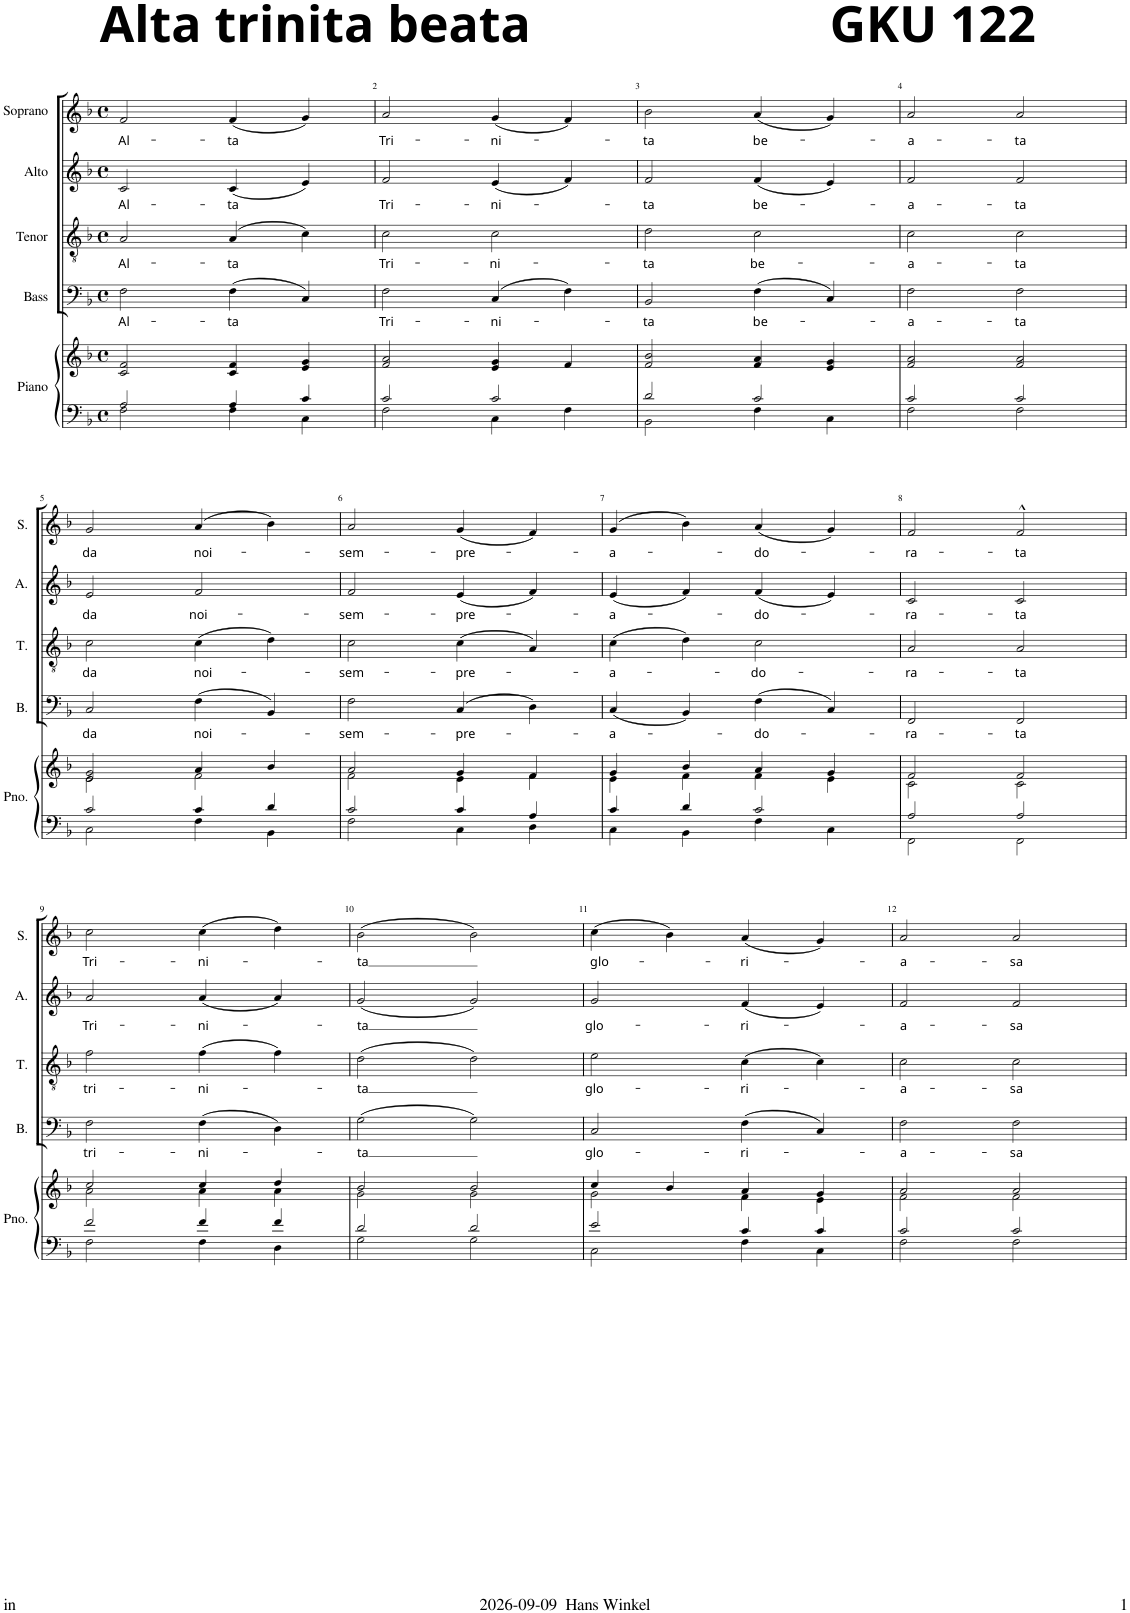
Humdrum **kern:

**kern	**kern	**kern	**text	**kern	**text	**kern	**text	**kern	**text
*part5	*part5	*part4	*part4	*part3	*part3	*part2	*part2	*part1	*part1
*staff6	*staff5	*staff4	*staff4	*staff3	*staff3	*staff2	*staff2	*staff1	*staff1
*I"Piano	*	*I"Bass	*	*I"Tenor	*	*I"Alto	*	*I"Soprano	*
*I'Pno.	*	*I'B.	*	*I'T.	*	*I'A.	*	*I'S.	*
*clefF4	*clefG2	*clefF4	*	*clefGv2	*	*clefG2	*	*clefG2	*
*k[b-]	*k[b-]	*k[b-]	*	*k[b-]	*	*k[b-]	*	*k[b-]	*
*M4/4	*M4/4	*M4/4	*	*M4/4	*	*M4/4	*	*M4/4	*
*met(c)	*met(c)	*met(c)	*	*met(c)	*	*met(c)	*	*met(c)	*
=1	=1	=1	=1	=1	=1	=1	=1	=1	=1
*^	*	*	*	*	*	*	*	*	*
!	!	!	!	!LO:LY:b	!	!LO:LY:b	!	!LO:LY:b	!	!LO:LY:b
2A/	2F\	2c/ 2f/	2F\	Al-	2A/	Al-	2c/	Al-	2f/	Al-
!	!	!	!	!LO:LY:b	!	!LO:LY:b	!	!LO:LY:b	!	!LO:LY:b
4A/	4F\	4c/ 4f/	(4F\	-ta	(4A/	-ta	(4c/	-ta	(4f/	-ta
4c/	4C\	4e/ 4g/	4C/)	.	4c\)	.	4e/)	.	4g/)	.
=2	=2	=2	=2	=2	=2	=2	=2	=2	=2	=2
!	!	!	!	!LO:LY:b	!	!LO:LY:b	!	!LO:LY:b	!	!LO:LY:b
2c/	2F\	2f/ 2a/	2F\	Tri-	2c\	Tri-	2f/	Tri-	2a/	Tri-
!	!	!	!	!LO:LY:b	!	!LO:LY:b	!	!LO:LY:b	!	!LO:LY:b
2c/	4C\	4e/ 4g/	(4C/	-ni-	2c\	-ni-	(4e/	-ni-	(4g/	-ni-
.	4F\	4f/	4F\)	.	.	.	4f/)	.	4f/)	.
=3	=3	=3	=3	=3	=3	=3	=3	=3	=3	=3
!	!	!	!	!LO:LY:b	!	!LO:LY:b	!	!LO:LY:b	!	!LO:LY:b
2d/	2BB-\	2f/ 2b-/	2BB-/	-ta	2d\	-ta	2f/	-ta	2b-\	-ta
!	!	!	!	!LO:LY:b	!	!LO:LY:b	!	!LO:LY:b	!	!LO:LY:b
2c/	4F\	4f/ 4a/	(4F\	be-	2c\	be-	(4f/	be-	(4a/	be-
.	4C\	4e/ 4g/	4C/)	.	.	.	4e/)	.	4g/)	.
=4	=4	=4	=4	=4	=4	=4	=4	=4	=4	=4
!	!	!	!	!LO:LY:b	!	!LO:LY:b	!	!LO:LY:b	!	!LO:LY:b
2c/	2F\	2f/ 2a/	2F\	-a-	2c\	-a-	2f/	-a-	2a/	-a-
!	!	!	!	!LO:LY:b	!	!LO:LY:b	!	!LO:LY:b	!	!LO:LY:b
2c/	2F\	2f/ 2a/	2F\	-ta	2c\	-ta	2f/	-ta	2a/	-ta
!!LO:LB:g=z
=5	=5	=5	=5	=5	=5	=5	=5	=5	=5	=5
*	*	*^	*	*	*	*	*	*	*	*
!	!	!	!	!	!LO:LY:b	!	!LO:LY:b	!	!LO:LY:b	!	!LO:LY:b
2c/	2C\	2e/ 2g/	2e\	2C/	da	2c\	da	2e/	da	2g/	da
!	!	!	!	!	!LO:LY:b	!	!LO:LY:b	!	!LO:LY:b	!	!LO:LY:b
4c/	4F\	4a/	2f\	(4F\	noi-	(4c\	noi-	2f/	noi-	(4a/	noi-
4d/	4BB-\	4b-/	.	4BB-/)	.	4d\)	.	.	.	4b-\)	.
=6	=6	=6	=6	=6	=6	=6	=6	=6	=6	=6	=6
!	!	!	!	!	!LO:LY:b	!	!LO:LY:b	!	!LO:LY:b	!	!LO:LY:b
2c/	2F\	2a/	2f\	2F\	-sem-	2c\	-sem-	2f/	-sem-	2a/	-sem-
!	!	!	!	!	!LO:LY:b	!	!LO:LY:b	!	!LO:LY:b	!	!LO:LY:b
4c/	4C\	4g/	4e\	(4C/	-pre-	(4c\	-pre-	(4e/	-pre-	(4g/	-pre-
4A/	4D\	4f/	4f\	4D\)	.	4A/)	.	4f/)	.	4f/)	.
=7	=7	=7	=7	=7	=7	=7	=7	=7	=7	=7	=7
!	!	!	!	!	!LO:LY:b	!	!LO:LY:b	!	!LO:LY:b	!	!LO:LY:b
4c/	4C\	4g/	4e\	(4C/	-a-	(4c\	-a-	(4e/	-a-	(4g/	-a-
4d/	4BB-\	4b-/	4f\	4BB-/)	.	4d\)	.	4f/)	.	4b-\)	.
!	!	!	!	!	!LO:LY:b	!	!LO:LY:b	!	!LO:LY:b	!	!LO:LY:b
2c/	4F\	4a/	4f\	(4F\	-do-	2c\	-do-	(4f/	-do-	(4a/	-do-
.	4C\	4g/	4e\	4C/)	.	.	.	4e/)	.	4g/)	.
=8	=8	=8	=8	=8	=8	=8	=8	=8	=8	=8	=8
!	!	!	!	!	!LO:LY:b	!	!LO:LY:b	!	!LO:LY:b	!	!LO:LY:b
2A/	2FF\	2f/	2c\	2FF/	-ra-	2A/	-ra-	2c/	-ra-	2f/	-ra-
!	!	!	!	!	!LO:LY:b	!	!LO:LY:b	!	!LO:LY:b	!	!LO:LY:b
2A/	2FF\	2f/	2c\	2FF/	-ta	2A/	-ta	2c/	-ta	2f^^/	-ta
!!LO:LB:g=z
=9	=9	=9	=9	=9	=9	=9	=9	=9	=9	=9	=9
!	!	!	!	!	!LO:LY:b	!	!LO:LY:b	!	!LO:LY:b	!	!LO:LY:b
2f/	2F\	2cc/	2a\	2F\	tri-	2f\	tri-	2a/	Tri-	2cc\	Tri-
!	!	!	!	!	!LO:LY:b	!	!LO:LY:b	!	!LO:LY:b	!	!LO:LY:b
4f/	4F\	4cc/	4a\	(4F\	-ni-	(4f\	-ni-	(4a/	-ni-	(4cc\	-ni-
4f/	4D\	4dd/	4a\	4D\)	.	4f\)	.	4a/)	.	4dd\)	.
=10	=10	=10	=10	=10	=10	=10	=10	=10	=10	=10	=10
!	!	!	!	!	!LO:LY:b	!	!LO:LY:b	!	!LO:LY:b	!	!LO:LY:b
2d/	2G\	2b-/	2g\	(2G\	-ta	(2d\	-ta	(2g/	-ta	(2b-\	-ta
2d/	2G\	2b-/	2g\	2G\)	.	2d\)	.	2g/)	.	2b-\)	.
=11	=11	=11	=11	=11	=11	=11	=11	=11	=11	=11	=11
!	!	!	!	!	!LO:LY:b	!	!LO:LY:b	!	!LO:LY:b	!	!LO:LY:b
2e/	2C\	4cc/	2g\	2C/	glo-	2e\	glo-	2g/	glo-	(4cc\	glo-
.	.	4b-/	.	.	.	.	.	.	.	4b-\)	.
!	!	!	!	!	!LO:LY:b	!	!LO:LY:b	!	!LO:LY:b	!	!LO:LY:b
4c/	4F\	4a/	4f\	(4F\	-ri-	(4c\	-ri-	(4f/	-ri-	(4a/	-ri-
4c/	4C\	4g/	4e\	4C/)	.	4c\)	.	4e/)	.	4g/)	.
=12	=12	=12	=12	=12	=12	=12	=12	=12	=12	=12	=12
!	!	!	!	!	!LO:LY:b	!	!LO:LY:b	!	!LO:LY:b	!	!LO:LY:b
2c/	2F\	2a/	2f\	2F\	-a-	2c\	-a-	2f/	-a-	2a/	-a-
!	!	!	!	!	!LO:LY:b	!	!LO:LY:b	!	!LO:LY:b	!	!LO:LY:b
2c/	2F\	2a/	2f\	2F\	-sa	2c\	-sa	2f/	-sa	2a/	-sa
*v	*v	*	*	*	*	*	*	*	*	*	*
*	*v	*v	*	*	*	*	*	*	*	*
=	=	=	=	=	=	=	=	=	=
*-	*-	*-	*-	*-	*-	*-	*-	*-	*-
